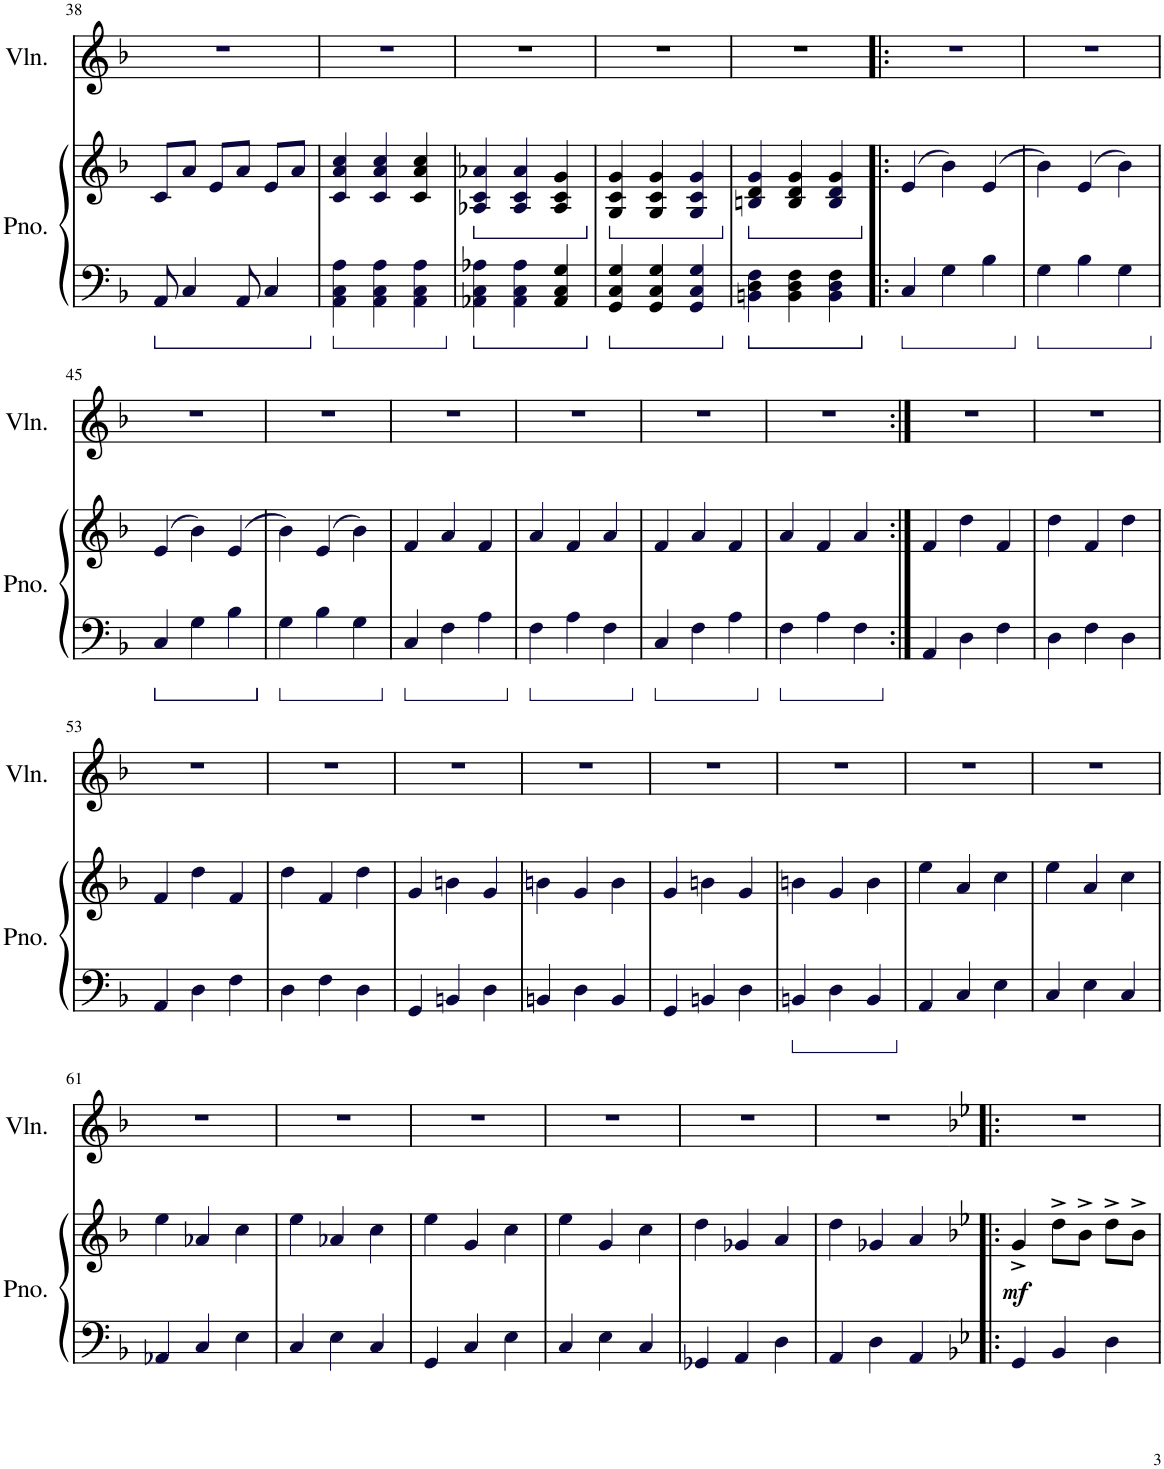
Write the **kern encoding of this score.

**kern	**kern	**dynam	**kern
*part2	*part2	*part2	*part1
*staff3	*staff2	*staff2/3	*staff1
*I"Piano	*	*	*I"Violin
*I'Pno.	*	*	*I'Vln.
!!LO:PB:g=z
*clefF4	*clefG2	*	*clefG2
*k[b-]	*k[b-]	*	*k[b-]
*M3/4	*M3/4	*	*M3/4
=38	=38	=38	=38
8AAi/	8ci/L	.	2.r
4Ci/	8ai/J	.	.
.	8ei/L	.	.
8AAi/	8ai/J	.	.
4Ci/	8ei/L	.	.
.	8ai/J	.	.
=39	=39	=39	=39
4AAi\ 4Ci\ 4Ai\	4ci/ 4ai/ 4cci/	.	2.r
4AAi\ 4Ci\ 4Ai\	4ci/ 4ai/ 4cci/	.	.
4AAi\ 4Ci\ 4Ai\	4c/ 4a/ 4cc/	.	.
=40	=40	=40	=40
*	*ped	*	*
4AA-Xi\ 4Ci\ 4A-Xi\	4A-Xi/ 4ci/ 4a-Xi/	.	2.r
*	*ped	*	*
4AA-i\ 4Ci\ 4A-i\	4A-i/ 4ci/ 4a-i/	.	.
4AA-/ 4C/ 4G/	4A-/ 4c/ 4g/	.	.
=41	=41	=41	=41
*	*Xped	*	*
*	*Xped	*	*
*	*ped	*	*
4GG/ 4C/ 4G/	4G/ 4c/ 4g/	.	2.r
*	*ped	*	*
4GG/ 4C/ 4G/	4G/ 4c/ 4g/	.	.
4GGi/ 4Ci/ 4Gi/	4Gi/ 4ci/ 4gi/	.	.
=42	=42	=42	=42
*	*Xped	*	*
*	*Xped	*	*
*	*ped	*	*
4BBni\ 4D\ 4Fi\	4Bni/ 4d/ 4gi/	.	2.r
*	*ped	*	*
4BB\ 4D\ 4F\	4B/ 4d/ 4g/	.	.
*ped	*	*	*
4BBi\ 4Di\ 4F\	4Bi/ 4di/ 4g/	.	.
=43!|:	=43!|:	=43!|:	=43!|:
*	*Xped	*	*
*	*Xped	*	*
4Ci/	(4ei/	.	2.r
*	*Xped	*	*
4Gi\	4b-i\)	.	.
4B-i\	(4ei/	.	.
=44	=44	=44	=44
4Gi\	4b-i\)	.	2.r
4B-i\	(4ei/	.	.
4Gi\	4b-i\)	.	.
!!LO:LB:g=z
=45	=45	=45	=45
4Ci/	(4ei/	.	2.r
4Gi\	4b-i\)	.	.
4B-i\	(4ei/	.	.
=46	=46	=46	=46
4Gi\	4b-i\)	.	2.r
4B-i\	(4ei/	.	.
4Gi\	4b-i\)	.	.
=47	=47	=47	=47
4Ci/	4fi/	.	2.r
4Fi\	4ai/	.	.
4Ai\	4fi/	.	.
=48	=48	=48	=48
4Fi\	4ai/	.	2.r
4Ai\	4fi/	.	.
4Fi\	4ai/	.	.
=49	=49	=49	=49
4Ci/	4fi/	.	2.r
4Fi\	4ai/	.	.
4Ai\	4fi/	.	.
=50	=50	=50	=50
4Fi\	4ai/	.	2.r
4Ai\	4fi/	.	.
4Fi\	4ai/	.	.
=51:|!	=51:|!	=51:|!	=51:|!
4AAi/	4fi/	.	2.r
4Di\	4ddi\	.	.
4Fi\	4fi/	.	.
=52	=52	=52	=52
4Di\	4ddi\	.	2.r
4Fi\	4fi/	.	.
4Di\	4ddi\	.	.
!!LO:LB:g=z
=53	=53	=53	=53
4AAi/	4fi/	.	2.r
4Di\	4ddi\	.	.
4Fi\	4fi/	.	.
=54	=54	=54	=54
4Di\	4ddi\	.	2.r
4Fi\	4fi/	.	.
4Di\	4ddi\	.	.
=55	=55	=55	=55
4GGi/	4gi/	.	2.r
4BBni/	4bni\	.	.
4Di\	4gi/	.	.
=56	=56	=56	=56
4BBni/	4bni\	.	2.r
4Di\	4gi/	.	.
4BBi/	4bi\	.	.
=57	=57	=57	=57
4GGi/	4gi/	.	2.r
4BBni/	4bni\	.	.
4Di\	4gi/	.	.
=58	=58	=58	=58
4BBni/	4bni\	.	2.r
4Di\	4gi/	.	.
4BBi/	4bi\	.	.
=59	=59	=59	=59
4AAi/	4eei\	.	2.r
4Ci/	4ai/	.	.
4Ei\	4cci\	.	.
=60	=60	=60	=60
4Ci/	4eei\	.	2.r
4Ei\	4ai/	.	.
4Ci/	4cci\	.	.
!!LO:LB:g=z
=61	=61	=61	=61
4AA-Xi/	4eei\	.	2.r
4Ci/	4a-Xi/	.	.
4Ei\	4cci\	.	.
=62	=62	=62	=62
4Ci/	4eei\	.	2.r
4Ei\	4a-Xi/	.	.
4Ci/	4cci\	.	.
=63	=63	=63	=63
4GGi/	4eei\	.	2.r
4Ci/	4gi/	.	.
4Ei\	4cci\	.	.
=64	=64	=64	=64
4Ci/	4eei\	.	2.r
4Ei\	4gi/	.	.
4Ci/	4cci\	.	.
=65	=65	=65	=65
4GG-Xi/	4ddi\	.	2.r
4AAi/	4g-Xi/	.	.
4Di\	4ai/	.	.
=66	=66	=66	=66
4AAi/	4ddi\	.	2.r
4Di\	4g-Xi/	.	.
4AAi/	4ai/	.	.
=67!|:	=67!|:	=67!|:	=67!|:
*k[b-e-]	*k[b-e-]	*	*k[b-e-]
!	!	!LO:DY:b	!
4GGi/	4g^/	mf	2.r
4BB-i/	8dd^\L	.	.
.	8b-^\J	.	.
4Di\	8dd^\L	.	.
.	8b-^\J	.	.
=	=	=	=
*-	*-	*-	*-
